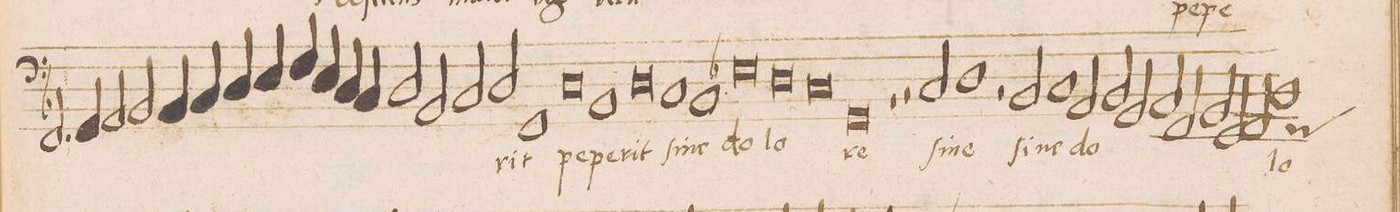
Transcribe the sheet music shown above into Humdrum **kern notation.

**kern	**text
*I"BASVS	*
*clefF4	*
*k[b-]	*
*met(C)	*
*M2/1	*
2.FF/	.
4GG/	.
2AA/	.
2BB-/	.
=19-	=19-
4BB-/	.
4C/	.
4D/	.
4E/	.
4F/	.
4E/	.
4D/	.
4C/	.
=20-	=20-
2D/	.
2BB-/	.
2C/	.
2D/	.
=21-	=21-
1GG	-rit
0D	pe-
=22-	=22-
1BB-	-pe-
=23-	=23-
0D	-rit
=24-	=24-
1C	ſi-
1BB-	-ne
=25-	=25-
0E-X	do-
=26-	=26-
0D	-lo-
=27-	=27-
0C	.
=28-	=28-
0GG	re
=29-	=29-
1r	.
2r	.
2C/	ſi-
=30-	=30-
1D	-ne
2r	.
2BB-/	ſi-
=31-	=31-
1C	-ne
2AA/	do-
2BB-/	.
=32-	=32-
2GG/	.
2AA/	.
2FF/	.
2GG/	.
=33-	=33-
2EE/	.
2FF/	.
*custos:FF	*
1BB-	-lo-
=34-	=34-
*-	*-
